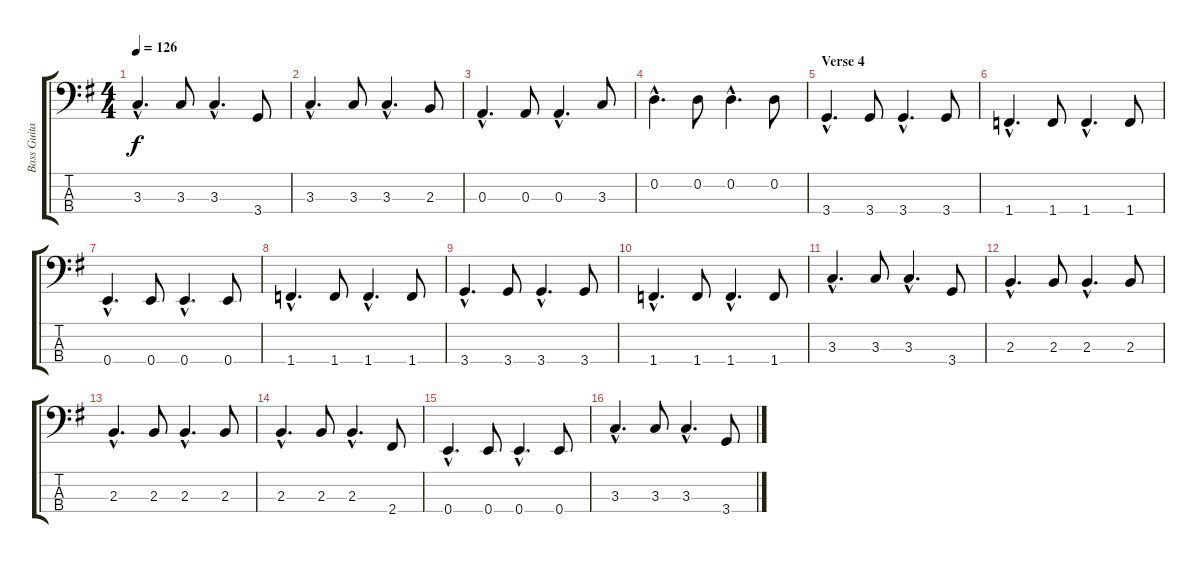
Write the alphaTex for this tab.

\track ("Bass Guitar" "Bass Guita") {instrument electricbassfinger}
\staff {score tabs}
\tuning (G2 D2 A1 E1) {hide}
\ts (4 4)
\tempo 126
\clef f4
\ks g
3.3{hac}.4{d dy f} 3.3.8 3.3{hac}.4{d} 3.4.8 |
3.3{hac}.4{d} 3.3.8 3.3{hac}.4{d} 2.3.8 |
0.3{hac}.4{d} 0.3.8 0.3{hac}.4{d} 3.3.8 |
0.2{hac}.4{d} 0.2.8 0.2{hac}.4{d} 0.2.8 |
\section ("" "Verse 4")
3.4{hac}.4{d} 3.4.8 3.4{hac}.4{d} 3.4.8 |
1.4{hac}.4{d} 1.4.8 1.4{hac}.4{d} 1.4.8 |
0.4{hac}.4{d} 0.4.8 0.4{hac}.4{d} 0.4.8 |
1.4{hac}.4{d} 1.4.8 1.4{hac}.4{d} 1.4.8 |
3.4{hac}.4{d} 3.4.8 3.4{hac}.4{d} 3.4.8 |
1.4{hac}.4{d} 1.4.8 1.4{hac}.4{d} 1.4.8 |
3.3{hac}.4{d} 3.3.8 3.3{hac}.4{d} 3.4.8 |
2.3{hac}.4{d} 2.3.8 2.3{hac}.4{d} 2.3.8 |
2.3{hac}.4{d} 2.3.8 2.3{hac}.4{d} 2.3.8 |
2.3{hac}.4{d} 2.3.8 2.3{hac}.4{d} 2.4.8 |
0.4{hac}.4{d} 0.4.8 0.4{hac}.4{d} 0.4.8 |
3.3{hac}.4{d} 3.3.8 3.3{hac}.4{d} 3.4.8
